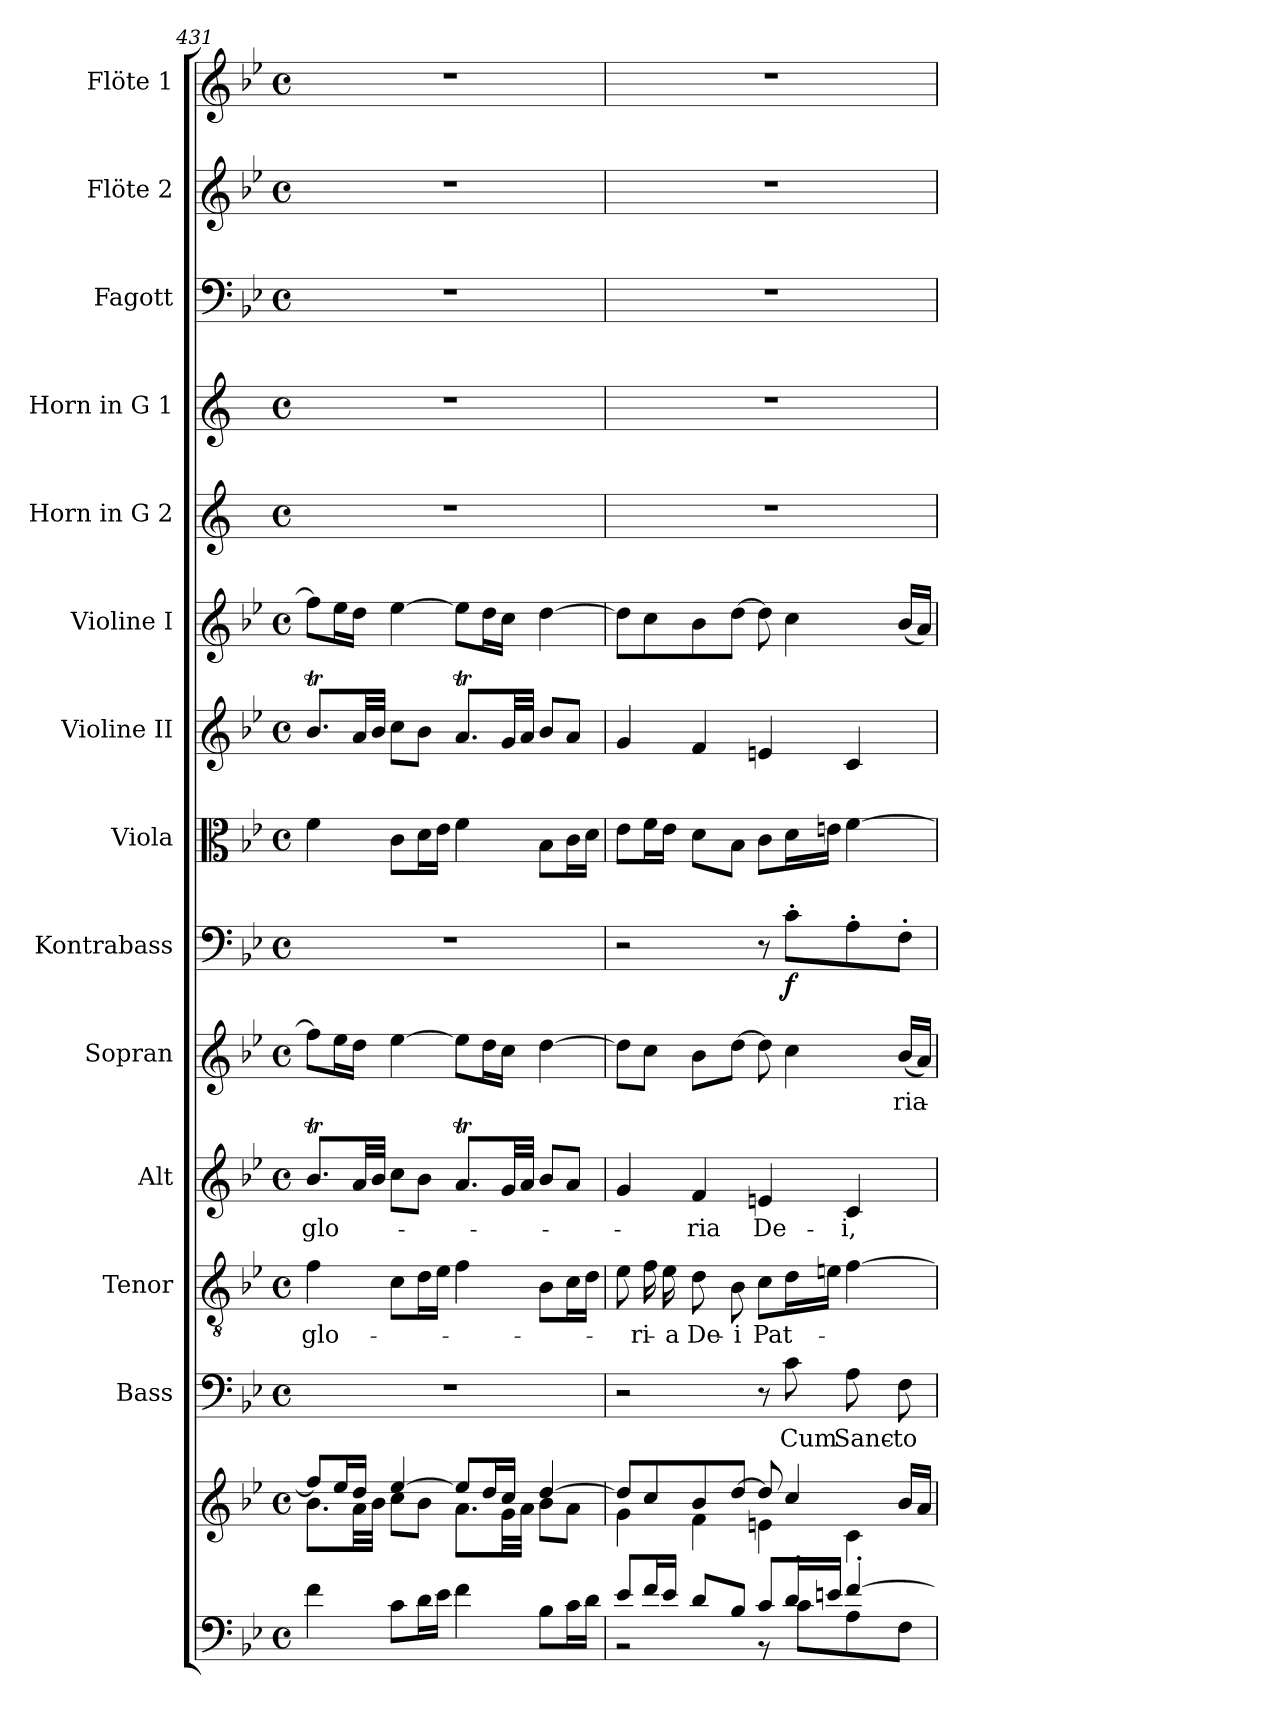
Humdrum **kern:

**kern	**kern	**kern	**text	**kern	**text	**kern	**text	**kern	**text	**kern	**dynam	**kern	**kern	**kern	**kern	**kern	**kern	**kern	**kern
*part14	*part14	*part13	*part13	*part12	*part12	*part11	*part11	*part10	*part10	*part9	*part9	*part8	*part7	*part6	*part5	*part4	*part3	*part2	*part1
*staff15	*staff14	*staff13	*staff13	*staff12	*staff12	*staff11	*staff11	*staff10	*staff10	*staff9	*staff9	*staff8	*staff7	*staff6	*staff5	*staff4	*staff3	*staff2	*staff1
*	*	*I"Bass	*	*I"Tenor	*	*I"Alt	*	*I"Sopran	*	*I"Kontrabass	*	*I"Viola	*I"Violine II	*I"Violine I	*I"Horn in G 2	*I"Horn in G 1	*I"Fagott	*I"Flöte 2	*I"Flöte 1
*	*	*I'B.	*	*I'T.	*	*I'A.	*	*I'S.	*	*I'Kb.	*	*I'Vla.	*I'Vl. II	*I'Vl. I	*	*	*I'Fg.	*I'Fl. 2	*I'Fl. 1
*clefF4	*clefG2	*clefF4	*	*clefGv2	*	*clefG2	*	*clefG2	*	*clefF4	*	*clefC3	*clefG2	*clefG2	*clefG2	*clefG2	*clefF4	*clefG2	*clefG2
*	*	*	*	*	*	*	*	*	*	*ITrd7c12	*	*	*	*	*ITrd1c2	*ITrd1c2	*	*	*
*k[b-e-]	*k[b-e-]	*k[b-e-]	*	*k[b-e-]	*	*k[b-e-]	*	*k[b-e-]	*	*k[b-e-]	*	*k[b-e-]	*k[b-e-]	*k[b-e-]	*k[b-e-]	*k[b-e-]	*k[b-e-]	*k[b-e-]	*k[b-e-]
*B-:	*B-:	*B-:	*	*B-:	*	*B-:	*	*B-:	*	*B-:	*	*B-:	*B-:	*B-:	*B-:	*B-:	*B-:	*B-:	*B-:
*M4/4	*M4/4	*M4/4	*	*M4/4	*	*M4/4	*	*M4/4	*	*M4/4	*	*M4/4	*M4/4	*M4/4	*M4/4	*M4/4	*M4/4	*M4/4	*M4/4
*met(c)	*met(c)	*met(c)	*	*met(c)	*	*met(c)	*	*met(c)	*	*met(c)	*	*met(c)	*met(c)	*met(c)	*met(c)	*met(c)	*met(c)	*met(c)	*met(c)
=431	=431	=431	=431	=431	=431	=431	=431	=431	=431	=431	=431	=431	=431	=431	=431	=431	=431	=431	=431
*	*^	*	*	*	*	*	*	*	*	*	*	*	*	*	*	*	*	*	*
!	!	!	!	!	!	!LO:LY:b	!	!LO:LY:b	!	!	!	!	!	!	!	!	!	!	!	!
4f\	8ff/L]	8.b-\L	1r	.	4f\	glo-	8.b-T/L	glo-	8ff\L]	.	1r	.	4f\	8.b-T/L	8ff\L]	1r	1r	1r	1r	1r
.	16ee-/L	.	.	.	.	.	.	.	16ee-\L	.	.	.	.	.	16ee-\L	.	.	.	.	.
.	16dd/JJ	32a\LL	.	.	.	.	32a/LL	.	16dd\JJ	.	.	.	.	32a/LL	16dd\JJ	.	.	.	.	.
.	.	32b-\JJJ	.	.	.	.	32b-/JJJ	.	.	.	.	.	.	32b-/JJJ	.	.	.	.	.	.
8c\L	[>4ee-/	8cc\L	.	.	8c\L	.	8cc\L	.	[4ee-\	.	.	.	8c\L	8cc\L	[4ee-\	.	.	.	.	.
16d\L	.	8b-\J	.	.	16d\L	.	8b-\J	.	.	.	.	.	16d\L	8b-\J	.	.	.	.	.	.
16e-\JJ	.	.	.	.	16e-\JJ	.	.	.	.	.	.	.	16e-\JJ	.	.	.	.	.	.	.
4f\	8ee-/L]	8.a\L	.	.	4f\	.	8.at/L	.	8ee-\L]	.	.	.	4f\	8.at/L	8ee-\L]	.	.	.	.	.
.	16dd/L	.	.	.	.	.	.	.	16dd\L	.	.	.	.	.	16dd\L	.	.	.	.	.
.	16cc/JJ	32g\LL	.	.	.	.	32g/LL	.	16cc\JJ	.	.	.	.	32g/LL	16cc\JJ	.	.	.	.	.
.	.	32a\JJJ	.	.	.	.	32a/JJJ	.	.	.	.	.	.	32a/JJJ	.	.	.	.	.	.
8B-\L	[>4dd/	8b-\L	.	.	8B-\L	.	8b-/L	.	[4dd\	.	.	.	8B-\L	8b-/L	[4dd\	.	.	.	.	.
16c\L	.	8a\J	.	.	16c\L	.	8a/J	.	.	.	.	.	16c\L	8a/J	.	.	.	.	.	.
16d\JJ	.	.	.	.	16d\JJ	.	.	.	.	.	.	.	16d\JJ	.	.	.	.	.	.	.
=432	=432	=432	=432	=432	=432	=432	=432	=432	=432	=432	=432	=432	=432	=432	=432	=432	=432	=432	=432	=432
*^	*	*	*	*	*	*	*	*	*	*	*	*	*	*	*	*	*	*	*	*
8e-/L	2r	8dd/L]	4g\	2r	.	8e-\	.	4g/	.	8dd\L]	.	2r	.	8e-\L	4g/	8dd\L]	1r	1r	1r	1r	1r
!	!	!	!	!	!	!	!LO:LY:b	!	!	!	!	!	!	!	!	!	!	!	!	!	!
16f/L	.	8cc/	.	.	.	16f\	-ri-	.	.	8cc\J	.	.	.	16f\L	.	8cc\	.	.	.	.	.
!	!	!	!	!	!	!	!LO:LY:b	!	!	!	!	!	!	!	!	!	!	!	!	!	!
16e-/JJ	.	.	.	.	.	16e-\	-a	.	.	.	.	.	.	16e-\JJ	.	.	.	.	.	.	.
!	!	!	!	!	!	!	!LO:LY:b	!	!LO:LY:b	!	!	!	!	!	!	!	!	!	!	!	!
8d/L	.	8b-/	4f\	.	.	8d\	De-	4f/	-ria	8b-\L	.	.	.	8d\L	4f/	8b-\	.	.	.	.	.
!	!	!	!	!	!	!	!LO:LY:b	!	!	!	!	!	!	!	!	!	!	!	!	!	!
8B-/J	.	[>8dd/J	.	.	.	8B-\	-i	.	.	[8dd\J	.	.	.	8B-\J	.	[8dd\J	.	.	.	.	.
!	!	!	!	!	!	!	!LO:LY:b	!	!LO:LY:b	!	!	!	!	!	!	!	!	!	!	!	!
8c/L	8r	8dd/]	4en\	8r	.	8c\L	Pat-	4en/	De-	8dd\]	.	8r	.	8c\L	4en/	8dd\]	.	.	.	.	.
!	!	!	!	!	!LO:LY:b	!	!	!	!	!	!	!	!LO:DY:b	!	!	!	!	!	!	!	!
16d'</L	8c\L	4cc/	.	8c\	Cum	16d\L	.	.	.	4cc\	.	8C'>\L	f	16d\L	.	4cc\	.	.	.	.	.
16en/JJ	.	.	.	.	.	16en\JJ	.	.	.	.	.	.	.	16en\JJ	.	.	.	.	.	.	.
!	!	!	!	!	!LO:LY:b	!	!	!	!LO:LY:b	!	!	!	!	!	!	!	!	!	!	!	!
[>4f'</	8A\	.	4c\	8A\	Sanc-	[4f\	.	4c/	-i,	.	.	8AA'>\	.	[4f\	4c/	.	.	.	.	.	.
!	!	!	!	!	!LO:LY:b	!	!	!	!	!	!LO:LY:b	!	!	!	!	!	!	!	!	!	!
.	8F\J	16b-/LL	.	8F\	-to	.	.	.	.	(<16b-/LL	-ria-	8FF'>\J	.	.	.	(<16b-/LL	.	.	.	.	.
.	.	16a/JJ	.	.	.	.	.	.	.	16a/JJ)	.	.	.	.	.	16a/JJ)	.	.	.	.	.
*v	*v	*	*	*	*	*	*	*	*	*	*	*	*	*	*	*	*	*	*	*	*
*	*v	*v	*	*	*	*	*	*	*	*	*	*	*	*	*	*	*	*	*	*
=	=	=	=	=	=	=	=	=	=	=	=	=	=	=	=	=	=	=	=
*-	*-	*-	*-	*-	*-	*-	*-	*-	*-	*-	*-	*-	*-	*-	*-	*-	*-	*-	*-
